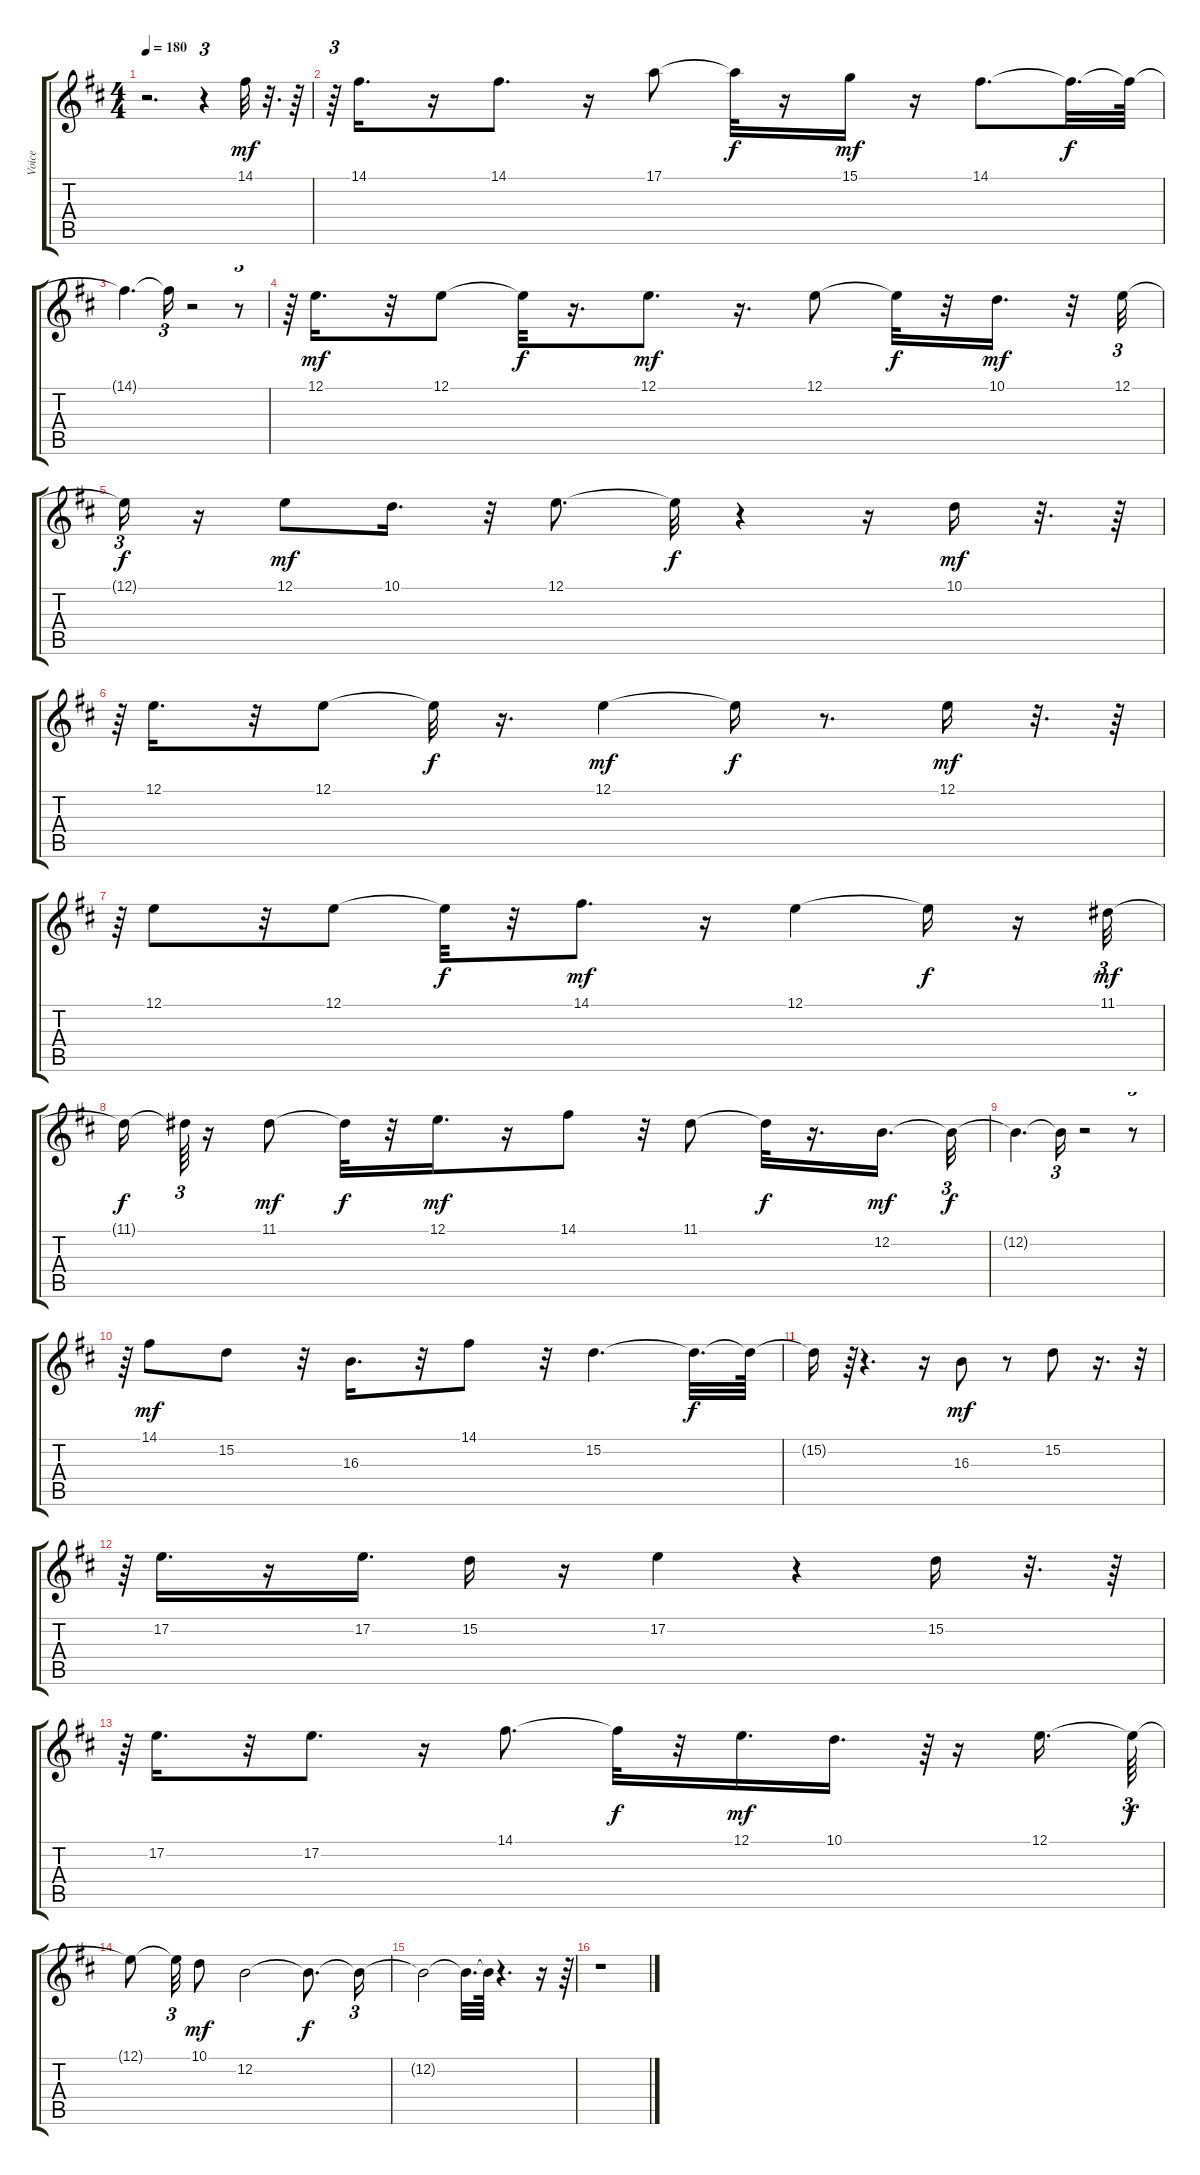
\track ("Voice" "Voice") {instrument flute}
\staff {score tabs}
\tuning (E4 B3 G3 D3 A2 E2) {hide}
\ts (4 4)
\tempo 180
\clef g2
\ks bminor
r.2{d dy f} r.4{tu (3 2)} 14.1.32{dy mf} r.32{d} r.64 |
r.64{tu (3 2)} 14.1.16{d} r.16 14.1.8{d} r.16 17.1.8 17.1{t}.32{dy f} r.16 15.1.16{dy mf} r.16 14.1.8{d} 14.1{t}.32{d dy f} 14.1{t}.64 |
14.1{t}.4{d} 14.1{t}.16{tu (3 2)} r.2 r.8{tu (3 2)} |
r.64{tu (3 2)} 12.1.16{d dy mf} r.32 12.1.8 12.1{t}.32{dy f} r.16{d} 12.1.8{d dy mf} r.16{d} 12.1.8 12.1{t}.32{dy f} r.32 10.1.16{d dy mf} r.32 12.1.32{tu (3 2)} |
12.1{t}.16{tu (3 2) dy f} r.16 12.1.8{dy mf} 10.1.16{d} r.32 12.1.8{d} 12.1{t}.32{dy f} r.4 r.16 10.1.16{dy mf} r.32{d} r.64 |
r.64{tu (3 2)} 12.1.16{d} r.32 12.1.8 12.1{t}.32{dy f} r.16{d} 12.1.4{dy mf} 12.1{t}.16{dy f} r.8{d} 12.1.16{dy mf} r.32{d} r.64 |
r.64{tu (3 2)} 12.1.8 r.32 12.1.8 12.1{t}.32{dy f} r.32 14.1.8{d dy mf} r.16 12.1.4 12.1{t}.16{dy f} r.16 11.1.32{tu (3 2) dy mf} |
11.1{t}.16{dy f} 11.1{t}.64{tu (3 2)} r.16 11.1.8{dy mf} 11.1{t}.32{dy f} r.32 12.1.16{d dy mf} r.16 14.1.8 r.32 11.1.8 11.1{t}.32{dy f} r.16{d} 12.2.16{d dy mf} 12.2{t}.32{tu (3 2) dy f} |
12.2{t}.4{d} 12.2{t}.16{tu (3 2)} r.2 r.8{tu (3 2)} |
r.64{tu (3 2)} 14.1.8{dy mf} 15.2.8 r.32 16.3.16{d} r.32 14.1.8 r.32 15.2.4{d} 15.2{t}.32{d dy f} 15.2{t}.64 |
15.2{t}.16 r.64{tu (3 2)} r.4{d} r.16 16.3.8{dy mf} r.8 15.2.8 r.16{d} r.32{tu (3 2)} |
r.64{tu (3 2)} 17.2.16{d} r.16 17.2.16{d} 15.2.16 r.16 17.2.4 r.4 15.2.16 r.32{d} r.64 |
r.64{tu (3 2)} 17.2.16{d} r.32 17.2.8{d} r.16 14.1.8{d} 14.1{t}.32{dy f} r.32 12.1.16{d dy mf} 10.1.16{d} r.64{tu (3 2)} r.16 12.1.16{d} 12.1{t}.64{tu (3 2) dy f} |
12.1{t}.8 12.1{t}.32{tu (3 2)} 10.1.8{dy mf} 12.2.2 12.2{t}.8{d dy f} 12.2{t}.16{tu (3 2)} |
12.2{t}.2 12.2{t}.32{d} 12.2{t}.64 r.4{d} r.16 r.64{tu (3 2)} |
r.1
